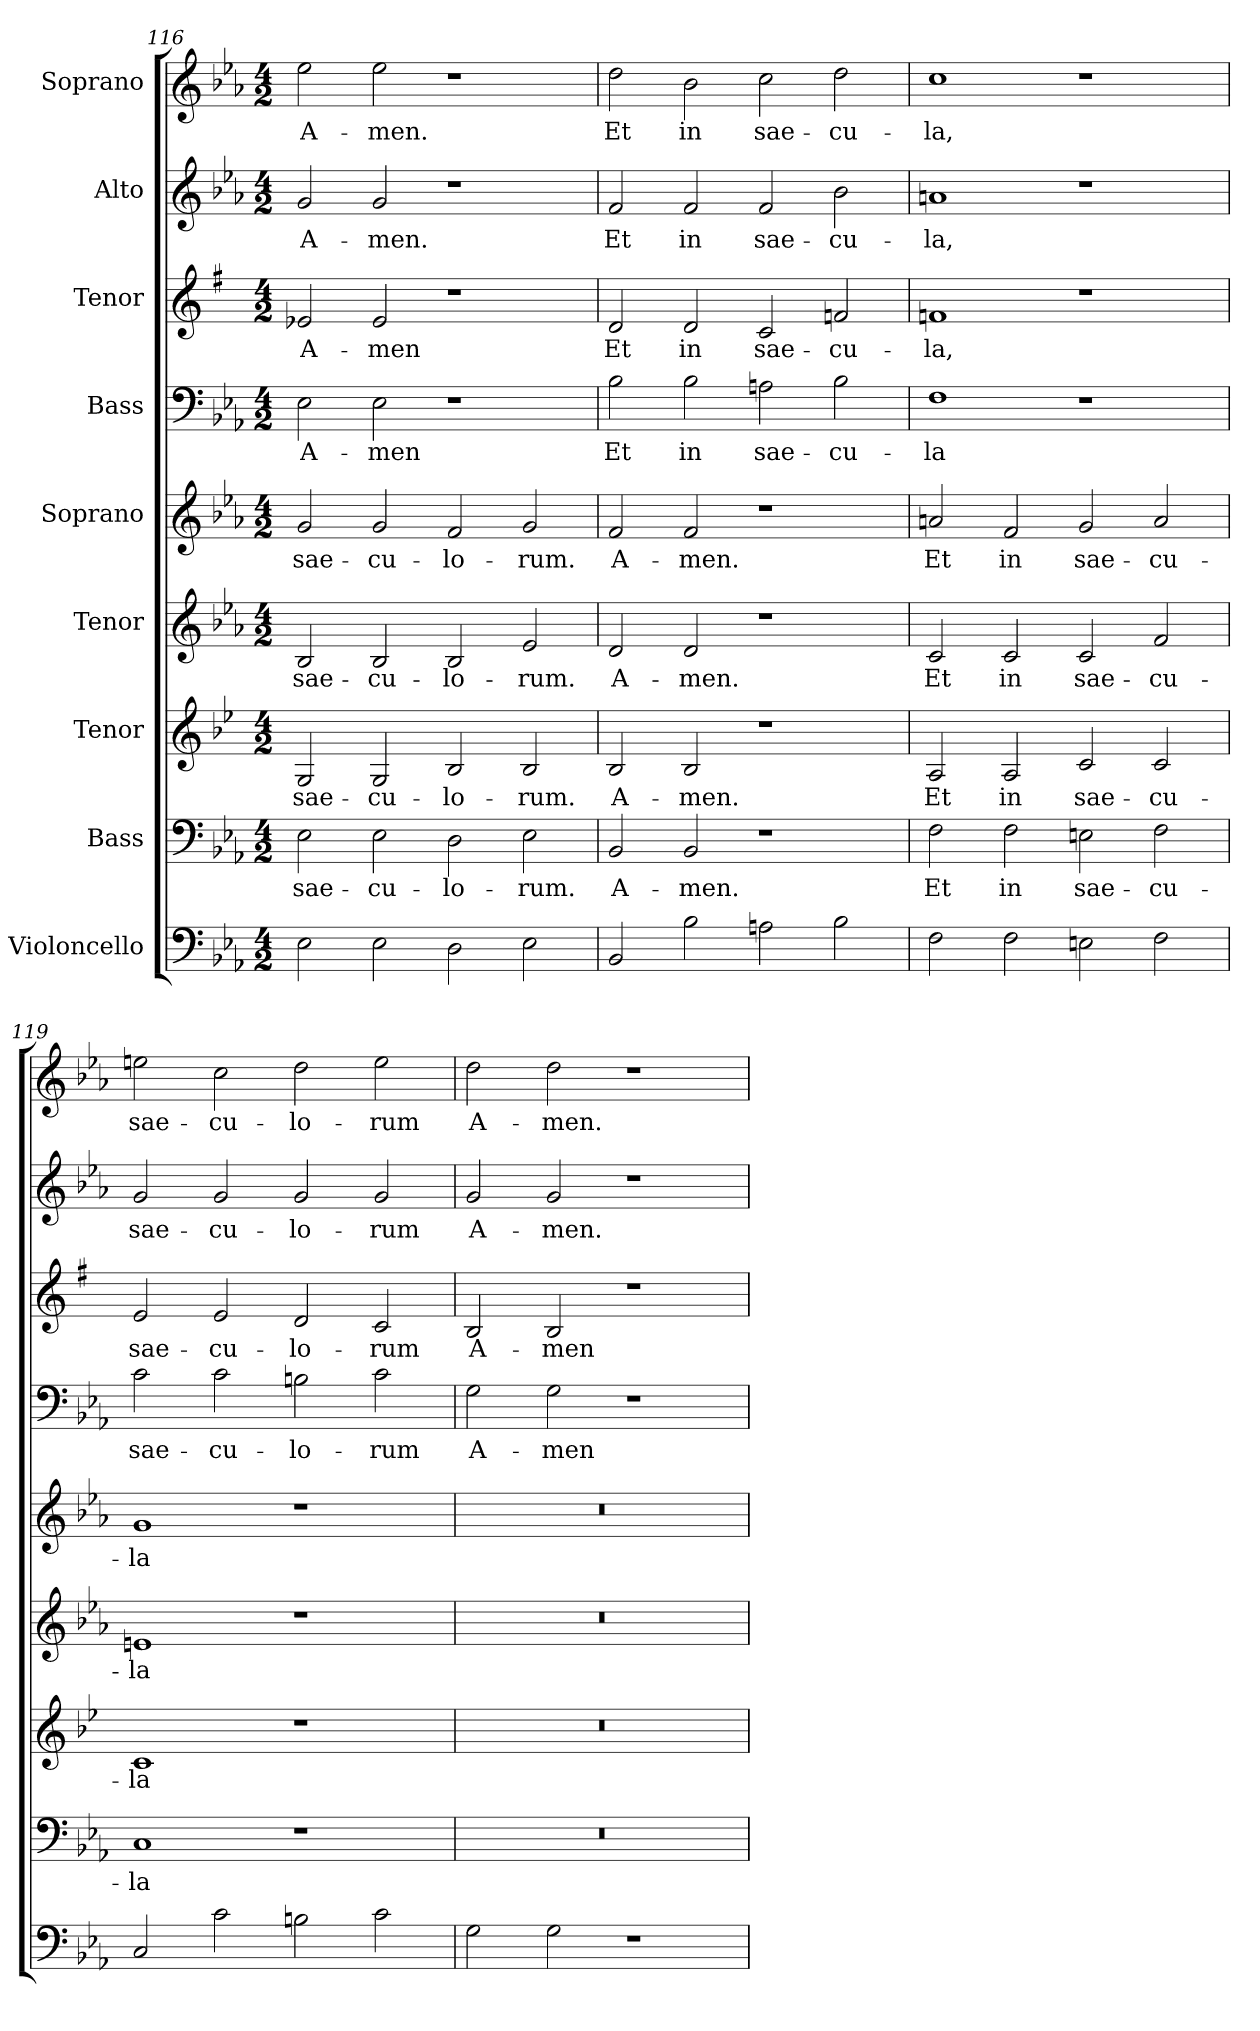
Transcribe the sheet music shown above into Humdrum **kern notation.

**kern	**kern	**text	**kern	**text	**kern	**text	**kern	**text	**kern	**text	**kern	**text	**kern	**text	**kern	**text
*part9	*part8	*part8	*part7	*part7	*part6	*part6	*part5	*part5	*part4	*part4	*part3	*part3	*part2	*part2	*part1	*part1
*staff9	*staff8	*staff8	*staff7	*staff7	*staff6	*staff6	*staff5	*staff5	*staff4	*staff4	*staff3	*staff3	*staff2	*staff2	*staff1	*staff1
*I"Violoncello	*I"Bass	*	*I"Tenor	*	*I"Tenor	*	*I"Soprano	*	*I"Bass	*	*I"Tenor	*	*I"Alto	*	*I"Soprano	*
*clefF4	*clefF4	*	*clefG2	*	*clefG2	*	*clefG2	*	*clefF4	*	*clefG2	*	*clefG2	*	*clefG2	*
*k[b-e-a-]	*k[b-e-a-]	*	*k[b-e-]	*	*k[b-e-a-]	*	*k[b-e-a-]	*	*k[b-e-a-]	*	*k[f#]	*	*k[b-e-a-]	*	*k[b-e-a-]	*
*M4/2	*M4/2	*	*M4/2	*	*M4/2	*	*M4/2	*	*M4/2	*	*M4/2	*	*M4/2	*	*M4/2	*
=116	=116	=116	=116	=116	=116	=116	=116	=116	=116	=116	=116	=116	=116	=116	=116	=116
2E-\	2E-\	sae-	2G/	sae-	2B-/	sae-	2g/	sae-	2E-\	A-	2e-X/	A-	2g/	A-	2ee-\	A-
2E-\	2E-\	-cu-	2G/	-cu-	2B-/	-cu-	2g/	-cu-	2E-\	-men	2e-/	-men	2g/	-men.	2ee-\	-men.
2D\	2D\	-lo-	2B-/	-lo-	2B-/	-lo-	2f/	-lo-	1r	.	1r	.	1r	.	1r	.
2E-\	2E-\	-rum.	2B-/	-rum.	2e-/	-rum.	2g/	-rum.	.	.	.	.	.	.	.	.
=117	=117	=117	=117	=117	=117	=117	=117	=117	=117	=117	=117	=117	=117	=117	=117	=117
2BB-/	2BB-/	A-	2B-/	A-	2d/	A-	2f/	A-	2B-\	Et	2d/	Et	2f/	Et	2dd\	Et
2B-\	2BB-/	-men.	2B-/	-men.	2d/	-men.	2f/	-men.	2B-\	in	2d/	in	2f/	in	2b-\	in
2An\	1r	.	1r	.	1r	.	1r	.	2An\	sae-	2c/	sae-	2f/	sae-	2cc\	sae-
2B-\	.	.	.	.	.	.	.	.	2B-\	-cu-	2fn/	-cu-	2b-\	-cu-	2dd\	-cu-
!!LO:PB:g=z
=118	=118	=118	=118	=118	=118	=118	=118	=118	=118	=118	=118	=118	=118	=118	=118	=118
2F\	2F\	Et	2A/	Et	2c/	Et	2an/	Et	1F	-la	1fn	-la,	1an	-la,	1cc	-la,
2F\	2F\	in	2A/	in	2c/	in	2f/	in	.	.	.	.	.	.	.	.
2En\	2En\	sae-	2c/	sae-	2c/	sae-	2g/	sae-	1r	.	1r	.	1r	.	1r	.
2F\	2F\	-cu-	2c/	-cu-	2f/	-cu-	2a/	-cu-	.	.	.	.	.	.	.	.
=119	=119	=119	=119	=119	=119	=119	=119	=119	=119	=119	=119	=119	=119	=119	=119	=119
2C/	1C	-la	1c	-la	1en	-la	1g	-la	2c\	sae-	2e/	sae-	2g/	sae-	2een\	sae-
2c\	.	.	.	.	.	.	.	.	2c\	-cu-	2e/	-cu-	2g/	-cu-	2cc\	-cu-
2Bn\	1r	.	1r	.	1r	.	1r	.	2Bn\	-lo-	2d/	-lo-	2g/	-lo-	2dd\	-lo-
2c\	.	.	.	.	.	.	.	.	2c\	-rum	2c/	-rum	2g/	-rum	2ee\	-rum
=120	=120	=120	=120	=120	=120	=120	=120	=120	=120	=120	=120	=120	=120	=120	=120	=120
2G\	0r	.	0r	.	0r	.	0r	.	2G\	A-	2B/	A-	2g/	A-	2dd\	A-
2G\	.	.	.	.	.	.	.	.	2G\	-men	2B/	-men	2g/	-men.	2dd\	-men.
1r	.	.	.	.	.	.	.	.	1r	.	1r	.	1r	.	1r	.
=	=	=	=	=	=	=	=	=	=	=	=	=	=	=	=	=
*-	*-	*-	*-	*-	*-	*-	*-	*-	*-	*-	*-	*-	*-	*-	*-	*-
